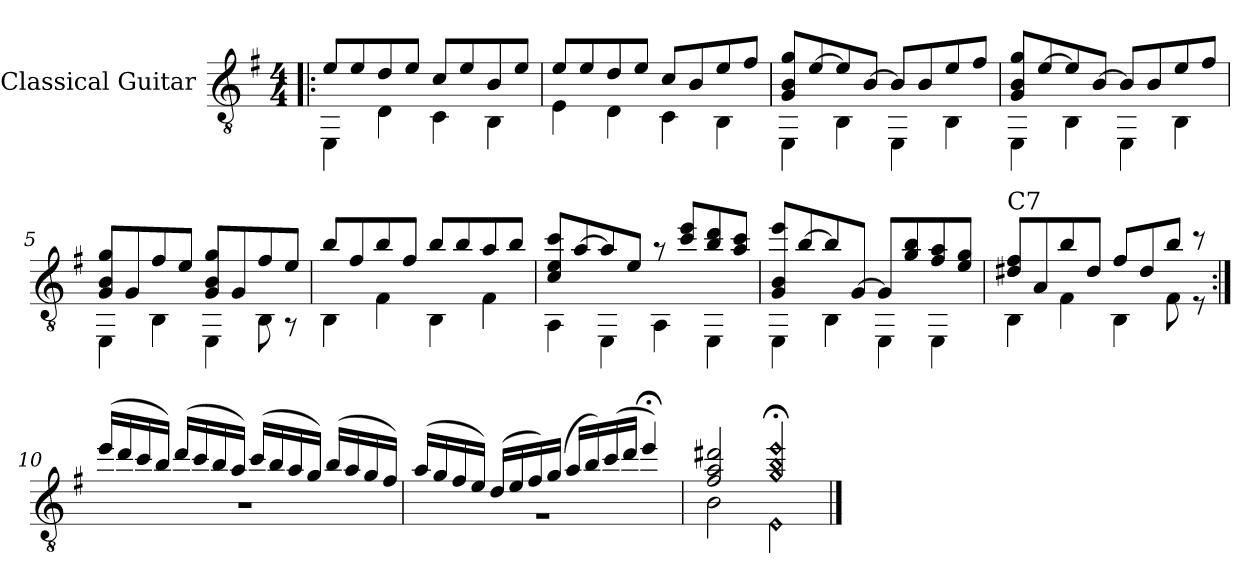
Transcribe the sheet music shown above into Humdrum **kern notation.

**kern
*part1
*staff1
*I"Classical Guitar
*I'Guit.
*clefGv2
*k[f#]
*M4/4
=1!|:
*^
8e/L	4EE\
8e/	.
8d/	4D<\
8e/J	.
8c/L	4C<\
8e/	.
8B/	4BB<\
8e/J	.
=2	=2
8e/L	4E<\
8e/	.
8d/	4D\
8e/J	.
8c/L	4C\
8B/	.
8e/	4BB\
8f#/J	.
!!LO:LB:g=z	!!
=3	=3
8G/ 8B/ 8g/L	4EE\
[8e/	.
8e/]	4BB\
[8B/J	.
8B/L]	4EE\
8B/	.
8e/	4BB\
8f#/J	.
=4	=4
8G/ 8B/ 8g/L	4EE\
[8e/	.
8e/]	4BB\
[8B/J	.
8B/L]	4EE\
8B/	.
8e/	4BB\
8f#/J	.
!!LO:LB:g=z	!!
=5	=5
8G/ 8B/ 8g/L	4EE\
8G/	.
8f#/	4BB\
8e/J	.
8G/ 8B/ 8g/L	4EE\
8G/	.
8f#/	8BB\
8e/J	8r
=6	=6
8b/L	4BB\
8f#/	.
8b/	4F#\
8f#/J	.
8b/L	4BB\
8b/	.
8a/	4F#\
8b/J	.
!!LO:LB:g=z	!!
=7	=7
8c/ 8e/ 8cc/L	4AA\
[8a/	.
8a/]	4EE\
8e/J	.
8r	4AA\
8cc/ 8ee/L	.
8b/ 8dd/	4EE\
8a/ 8cc/J	.
=8	=8
8G/ 8B/ 8ee/L	4EE\
[8b/	.
8b/]	4BB<\
[8G/J	.
8G/L]	4EE\
8g/ 8b/	.
8f#/ 8a/	4EE\
8e/ 8g/J	.
!!LO:LB:g=z	!!
=9	=9
!LO:TX:a:t=C7	!
8d#X/ 8f#/L	4BB\
8A/	.
8b/	4F#\
8d#/J	.
8f#/L	4BB\
8d#/	.
8b/J	8F#\
8r	8r
=10:|!	=10:|!
(>16ee/LL	1r
16dd/	.
16cc/	.
16b/JJ)	.
(>16dd/LL	.
16cc/	.
16b/	.
16a/JJ)	.
(>16cc/LL	.
16b/	.
16a/	.
16g/JJ)	.
(>16b/LL	.
16a/	.
16g/	.
16f#/JJ)	.
!!LO:LB:g=z	!!
=11	=11
(>16a/LL	1r
16g/	.
16f#/	.
16e/JJ)	.
(>16d/LL	.
16e/	.
16f#/)	.
(<16g/JJ	.
16a/LL	.
16b/)	.
(<16cc/	.
16dd/JJ	.
4ee;</)	.
=12	=12
2f#/ 2a/ 2dd#X/	2B\
!LO:N:n=1:head=diamond	!
!LO:N:n=2:head=diamond	!
!LO:N:n=3:head=diamond	!LO:N:head=diamond
2g/;< 2b/;< 2ee/;<	2E\
*v	*v
==
*-
